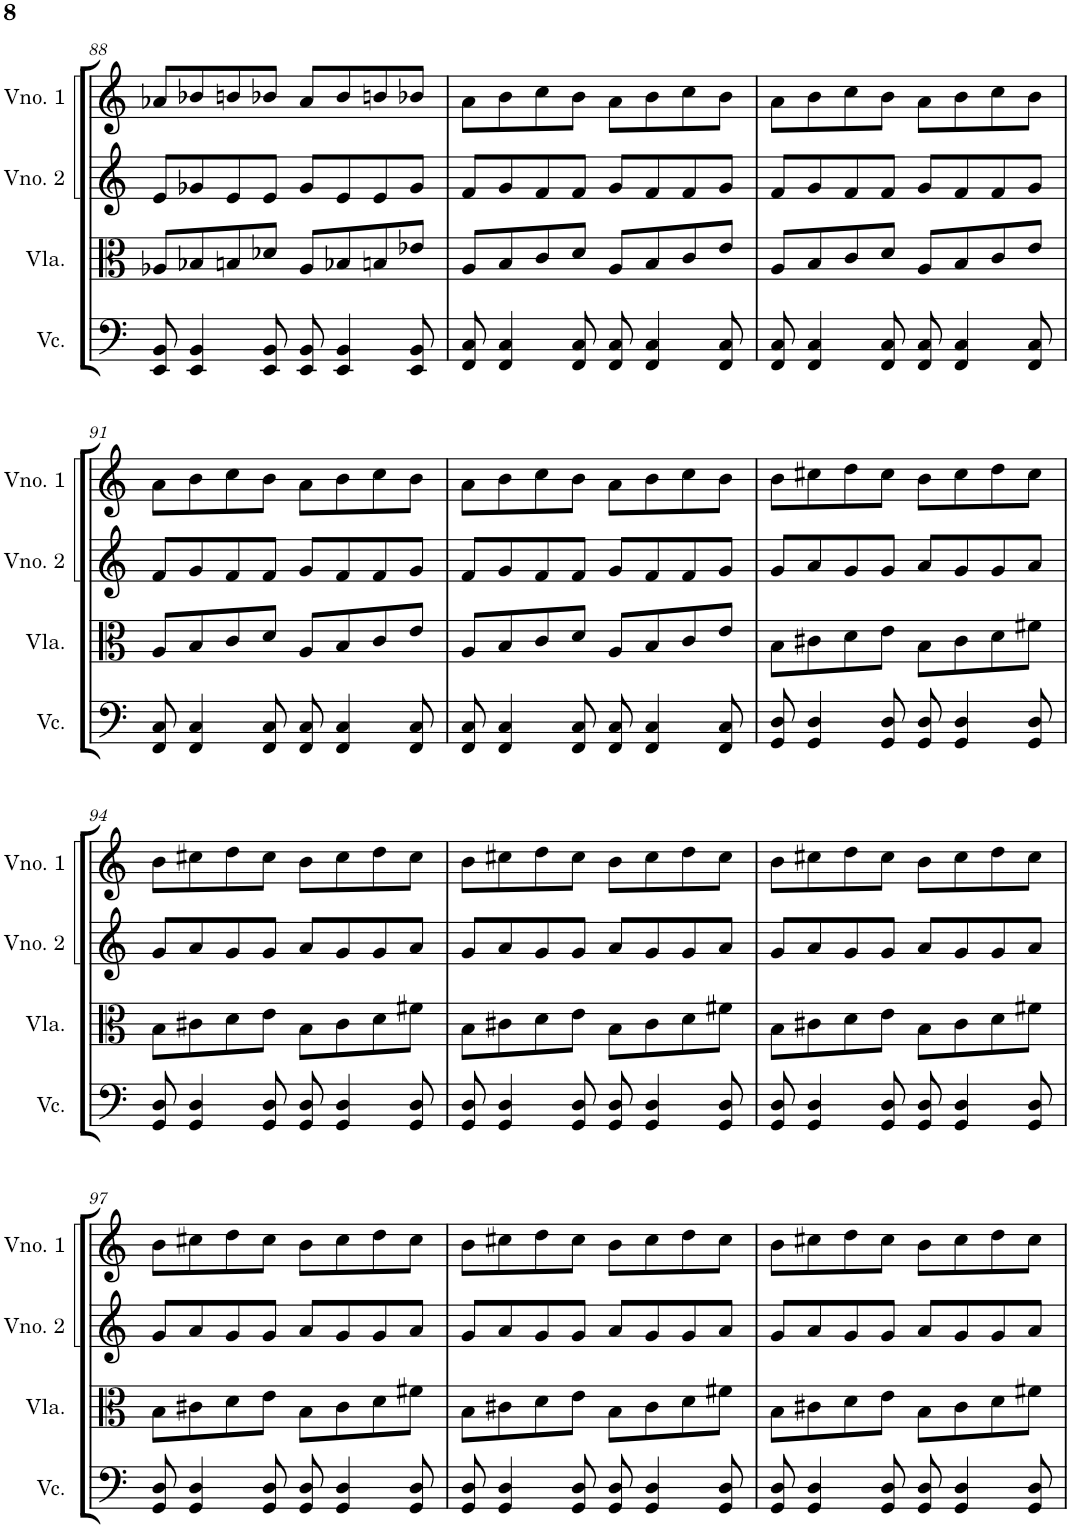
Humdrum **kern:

**kern	**kern	**kern	**kern
*part4	*part3	*part2	*part1
*staff4	*staff3	*staff2	*staff1
*I"Violoncelo	*I"Viola	*I"Violino 2	*I"Violino 1
*I'Vc.	*I'Vla.	*I'Vno. 2	*I'Vno. 1
!!LO:PB:g=z
*clefF4	*clefC3	*clefG2	*clefG2
*k[]	*k[]	*k[]	*k[]
*M4/4	*M4/4	*M4/4	*M4/4
=88	=88	=88	=88
8EE/ 8BB/	8A-X/L	8e/L	8a-X/L
4EE/ 4BB/	8B-X/	8g-X/	8b-X/
.	8Bn/	8e/	8bn/
8EE/ 8BB/	8d-X/J	8e/J	8b-X/J
8EE/ 8BB/	8A-/L	8g-/L	8a-/L
4EE/ 4BB/	8B-X/	8e/	8b-/
.	8Bn/	8e/	8bn/
8EE/ 8BB/	8e-X/J	8g-/J	8b-X/J
=89	=89	=89	=89
8FF/ 8C/	8A/L	8f/L	8a\L
4FF/ 4C/	8B/	8g/	8b\
.	8c/	8f/	8cc\
8FF/ 8C/	8d/J	8f/J	8b\J
8FF/ 8C/	8A/L	8g/L	8a\L
4FF/ 4C/	8B/	8f/	8b\
.	8c/	8f/	8cc\
8FF/ 8C/	8e/J	8g/J	8b\J
=90	=90	=90	=90
8FF/ 8C/	8A/L	8f/L	8a\L
4FF/ 4C/	8B/	8g/	8b\
.	8c/	8f/	8cc\
8FF/ 8C/	8d/J	8f/J	8b\J
8FF/ 8C/	8A/L	8g/L	8a\L
4FF/ 4C/	8B/	8f/	8b\
.	8c/	8f/	8cc\
8FF/ 8C/	8e/J	8g/J	8b\J
!!LO:LB:g=z
=91	=91	=91	=91
8FF/ 8C/	8A/L	8f/L	8a\L
4FF/ 4C/	8B/	8g/	8b\
.	8c/	8f/	8cc\
8FF/ 8C/	8d/J	8f/J	8b\J
8FF/ 8C/	8A/L	8g/L	8a\L
4FF/ 4C/	8B/	8f/	8b\
.	8c/	8f/	8cc\
8FF/ 8C/	8e/J	8g/J	8b\J
=92	=92	=92	=92
8FF/ 8C/	8A/L	8f/L	8a\L
4FF/ 4C/	8B/	8g/	8b\
.	8c/	8f/	8cc\
8FF/ 8C/	8d/J	8f/J	8b\J
8FF/ 8C/	8A/L	8g/L	8a\L
4FF/ 4C/	8B/	8f/	8b\
.	8c/	8f/	8cc\
8FF/ 8C/	8e/J	8g/J	8b\J
=93	=93	=93	=93
8GG/ 8D/	8B\L	8g/L	8b\L
4GG/ 4D/	8c#X\	8a/	8cc#X\
.	8d\	8g/	8dd\
8GG/ 8D/	8e\J	8g/J	8cc#\J
8GG/ 8D/	8B\L	8a/L	8b\L
4GG/ 4D/	8c#\	8g/	8cc#\
.	8d\	8g/	8dd\
8GG/ 8D/	8f#X\J	8a/J	8cc#\J
!!LO:LB:g=z
=94	=94	=94	=94
8GG/ 8D/	8B\L	8g/L	8b\L
4GG/ 4D/	8c#X\	8a/	8cc#X\
.	8d\	8g/	8dd\
8GG/ 8D/	8e\J	8g/J	8cc#\J
8GG/ 8D/	8B\L	8a/L	8b\L
4GG/ 4D/	8c#\	8g/	8cc#\
.	8d\	8g/	8dd\
8GG/ 8D/	8f#X\J	8a/J	8cc#\J
=95	=95	=95	=95
8GG/ 8D/	8B\L	8g/L	8b\L
4GG/ 4D/	8c#X\	8a/	8cc#X\
.	8d\	8g/	8dd\
8GG/ 8D/	8e\J	8g/J	8cc#\J
8GG/ 8D/	8B\L	8a/L	8b\L
4GG/ 4D/	8c#\	8g/	8cc#\
.	8d\	8g/	8dd\
8GG/ 8D/	8f#X\J	8a/J	8cc#\J
=96	=96	=96	=96
8GG/ 8D/	8B\L	8g/L	8b\L
4GG/ 4D/	8c#X\	8a/	8cc#X\
.	8d\	8g/	8dd\
8GG/ 8D/	8e\J	8g/J	8cc#\J
8GG/ 8D/	8B\L	8a/L	8b\L
4GG/ 4D/	8c#\	8g/	8cc#\
.	8d\	8g/	8dd\
8GG/ 8D/	8f#X\J	8a/J	8cc#\J
!!LO:LB:g=z
=97	=97	=97	=97
8GG/ 8D/	8B\L	8g/L	8b\L
4GG/ 4D/	8c#X\	8a/	8cc#X\
.	8d\	8g/	8dd\
8GG/ 8D/	8e\J	8g/J	8cc#\J
8GG/ 8D/	8B\L	8a/L	8b\L
4GG/ 4D/	8c#\	8g/	8cc#\
.	8d\	8g/	8dd\
8GG/ 8D/	8f#X\J	8a/J	8cc#\J
=98	=98	=98	=98
8GG/ 8D/	8B\L	8g/L	8b\L
4GG/ 4D/	8c#X\	8a/	8cc#X\
.	8d\	8g/	8dd\
8GG/ 8D/	8e\J	8g/J	8cc#\J
8GG/ 8D/	8B\L	8a/L	8b\L
4GG/ 4D/	8c#\	8g/	8cc#\
.	8d\	8g/	8dd\
8GG/ 8D/	8f#X\J	8a/J	8cc#\J
=99	=99	=99	=99
8GG/ 8D/	8B\L	8g/L	8b\L
4GG/ 4D/	8c#X\	8a/	8cc#X\
.	8d\	8g/	8dd\
8GG/ 8D/	8e\J	8g/J	8cc#\J
8GG/ 8D/	8B\L	8a/L	8b\L
4GG/ 4D/	8c#\	8g/	8cc#\
.	8d\	8g/	8dd\
8GG/ 8D/	8f#X\J	8a/J	8cc#\J
=	=	=	=
*-	*-	*-	*-
